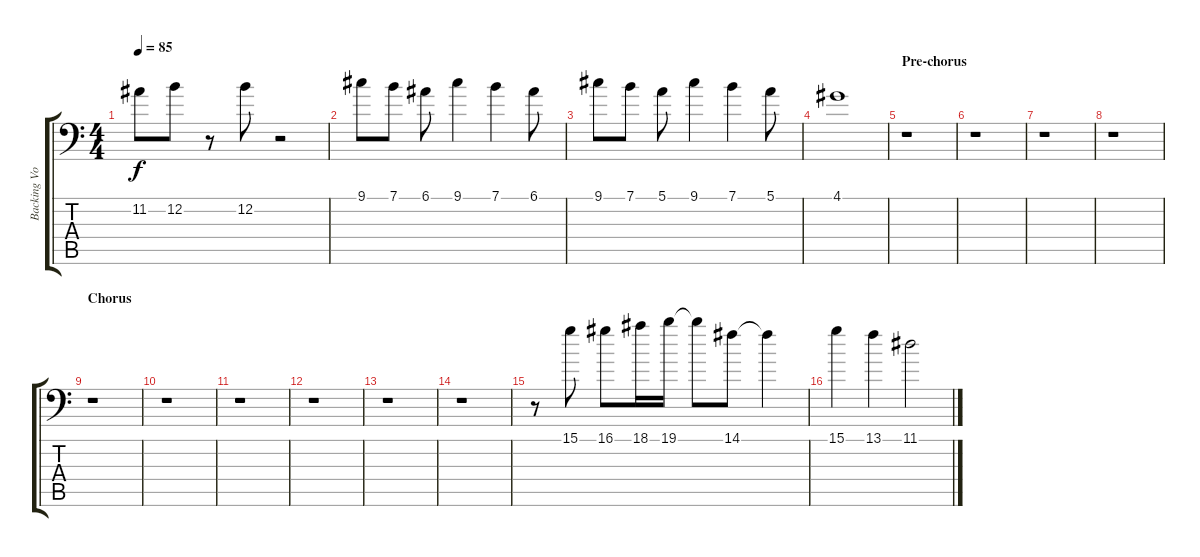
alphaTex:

\track ("Backing Vocals 1/Misc." "Backing Vo") {instrument lead6voice}
\staff {score tabs}
\tuning (E4 B3 G3 D3 A2 G1) {hide}
\ts (4 4)
\tempo 85
\clef f4
\ks c
11.2.8{dy f} 12.2.8 r.8 12.2.8 r.2 |
9.1.8 7.1.8 6.1.8 9.1.4 7.1.4 6.1.8 |
9.1.8 7.1.8 5.1.8 9.1.4 7.1.4 5.1.8 |
4.1.1 |
\section ("" "Pre-chorus")
r.1 |
r.1 |
r.1 |
r.1 |
\section ("" "Chorus")
r.1 |
r.1 |
r.1 |
r.1 |
r.1 |
r.1 |
r.8{volume 14} 15.1.8 16.1.8 18.1.16 19.1.16 19.1{t}.8 14.1.8 14.1{t}.4 |
15.1.4 13.1.4 11.1.2
